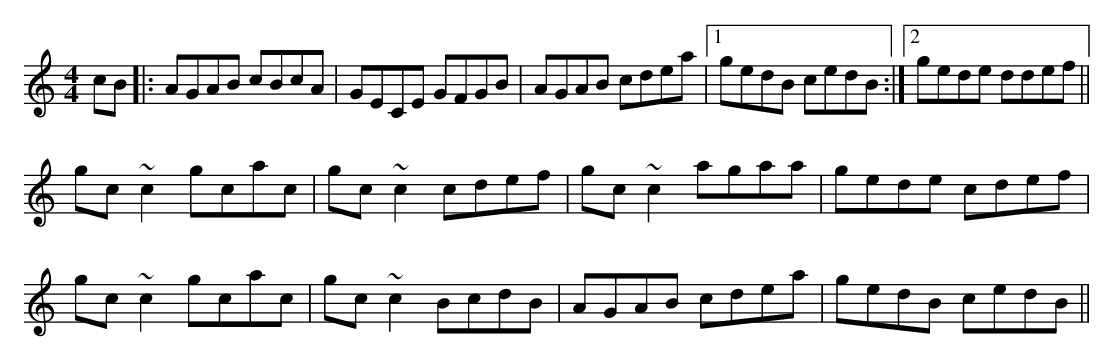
X:1
M:4/4
K:Amin
cB|:AGAB cBcA|GECE GFGB|AGAB cdea|1 gedB cedB:|2 gede ddef||
gc~c2 gcac|gc~c2 cdef|gc~c2 agaa|gede cdef|
gc~c2 gcac|gc~c2 BcdB|AGAB cdea|gedB cedB||
